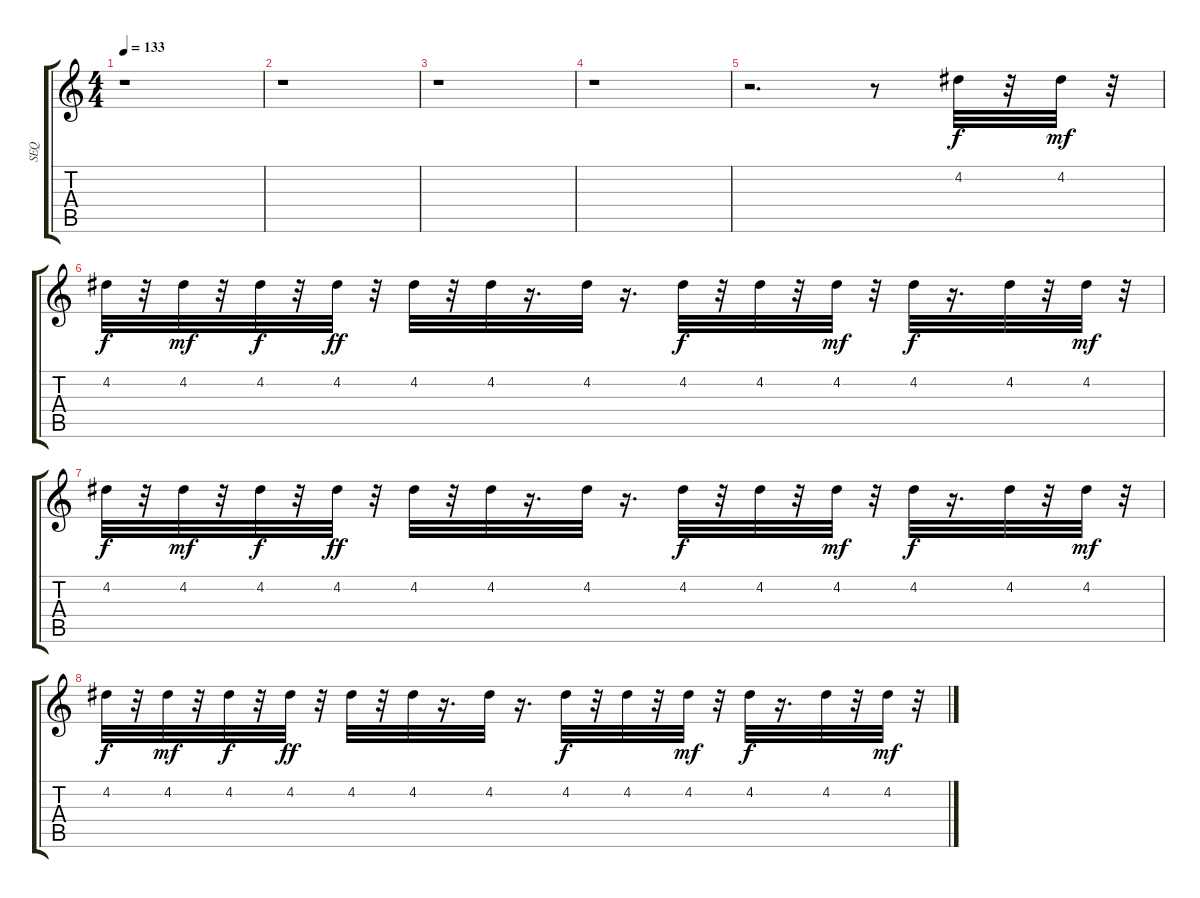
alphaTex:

\track ("SEQ                                 " "SEQ       ") {instrument synthbass2}
\staff {score tabs}
\tuning (E4 B3 G3 D3 A2 E2) {hide}
\ts (4 4)
\tempo 133
\clef g2
\ks c
r.1{dy f} |
r.1 |
r.1 |
r.1 |
r.2{d} r.8 4.2.32{balance 4} r.32 4.2.32{dy mf balance 5} r.32 |
4.2.32{dy f balance 6} r.32 4.2.32{dy mf balance 7} r.32 4.2.32{dy f balance 8} r.32 4.2.32{dy ff balance 9} r.32 4.2.32{balance 10} r.32 4.2.32{balance 11} r.16{d} 4.2.32{balance 11} r.16{d} 4.2.32{dy f balance 9} r.32 4.2.32{balance 8} r.32 4.2.32{dy mf balance 7} r.32 4.2.32{dy f balance 6} r.16{d} 4.2.32{balance 4} r.32 4.2.32{dy mf balance 5} r.32 |
4.2.32{dy f balance 6} r.32 4.2.32{dy mf balance 7} r.32 4.2.32{dy f balance 8} r.32 4.2.32{dy ff balance 9} r.32 4.2.32{balance 10} r.32 4.2.32{balance 11} r.16{d} 4.2.32{balance 11} r.16{d} 4.2.32{dy f balance 9} r.32 4.2.32{balance 8} r.32 4.2.32{dy mf balance 7} r.32 4.2.32{dy f balance 6} r.16{d} 4.2.32{balance 4} r.32 4.2.32{dy mf balance 5} r.32 |
4.2.32{dy f balance 6} r.32 4.2.32{dy mf balance 7} r.32 4.2.32{dy f balance 8} r.32 4.2.32{dy ff balance 9} r.32 4.2.32{balance 10} r.32 4.2.32{balance 11} r.16{d} 4.2.32{balance 11} r.16{d} 4.2.32{dy f balance 9} r.32 4.2.32{balance 8} r.32 4.2.32{dy mf balance 7} r.32 4.2.32{dy f balance 6} r.16{d} 4.2.32{balance 4} r.32 4.2.32{dy mf balance 5} r.32
